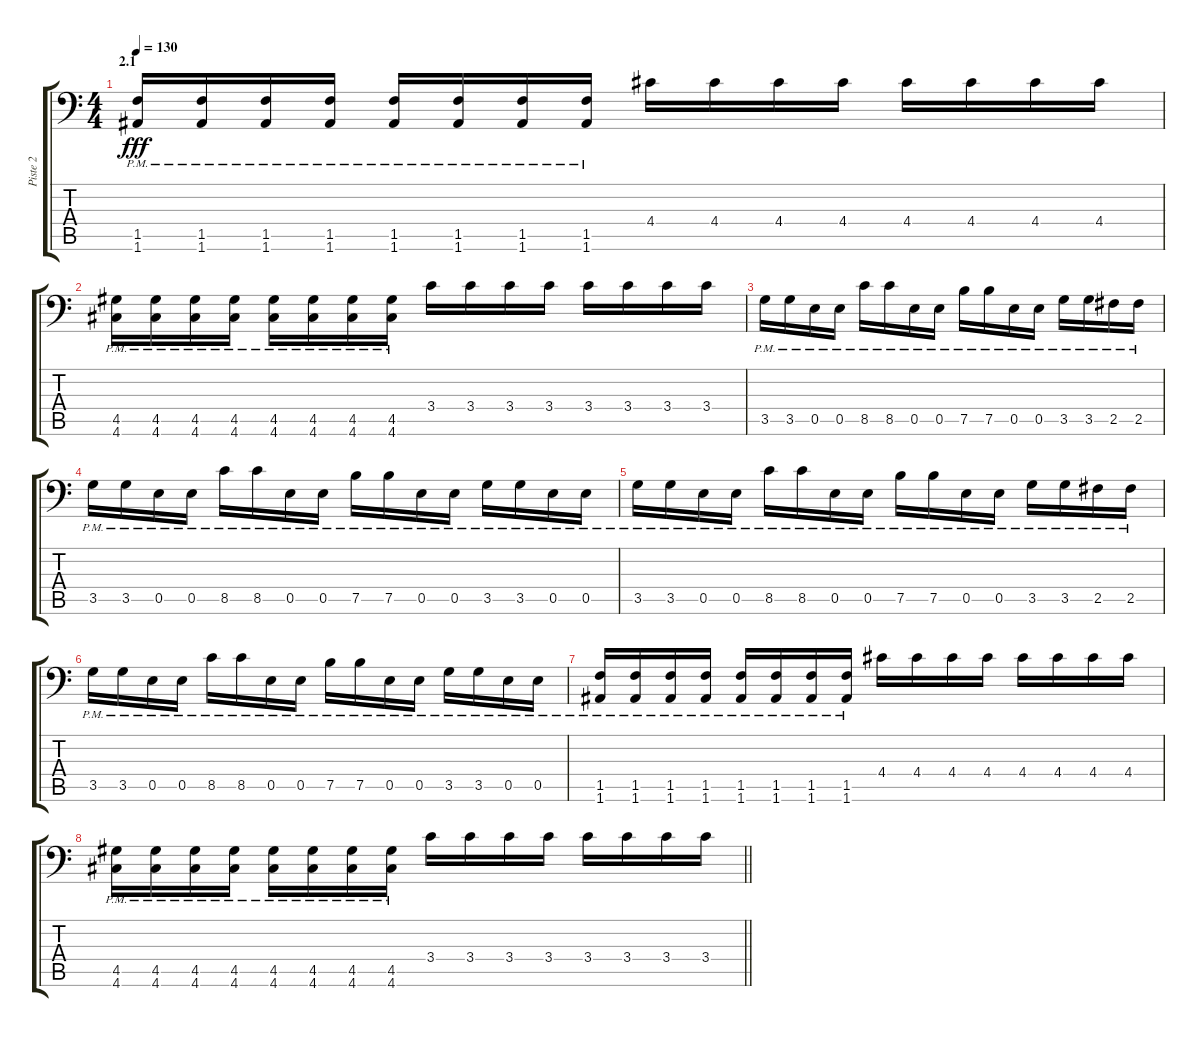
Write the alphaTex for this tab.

\track ("Piste 2" "Piste 2") {instrument distortionguitar}
\staff {score tabs}
\tuning (B3 Gb3 D3 A2 E2 A1) {hide}
\ts (4 4)
\section ("" "2.1")
\tempo 130
\clef f4
\ks c
(1.5{pm} 1.6{pm}).16{dy fff} (1.5{pm} 1.6{pm}).16 (1.5{pm} 1.6{pm}).16 (1.5{pm} 1.6{pm}).16 (1.5{pm} 1.6{pm}).16 (1.5{pm} 1.6{pm}).16 (1.5{pm} 1.6{pm}).16 (1.5{pm} 1.6{pm}).16 4.4.16 4.4.16 4.4.16 4.4.16 4.4.16 4.4.16 4.4.16 4.4.16 |
(4.5{pm} 4.6{pm}).16 (4.5{pm} 4.6{pm}).16 (4.5{pm} 4.6{pm}).16 (4.5{pm} 4.6{pm}).16 (4.5{pm} 4.6{pm}).16 (4.5{pm} 4.6{pm}).16 (4.5{pm} 4.6{pm}).16 (4.5{pm} 4.6{pm}).16 3.4.16 3.4.16 3.4.16 3.4.16 3.4.16 3.4.16 3.4.16 3.4.16 |
3.5{pm}.16 3.5{pm}.16 0.5{pm}.16 0.5{pm}.16 8.5{pm}.16 8.5{pm}.16 0.5{pm}.16 0.5{pm}.16 7.5{pm}.16 7.5{pm}.16 0.5{pm}.16 0.5{pm}.16 3.5{pm}.16 3.5{pm}.16 2.5{pm}.16 2.5{pm}.16 |
3.5{pm}.16 3.5{pm}.16 0.5{pm}.16 0.5{pm}.16 8.5{pm}.16 8.5{pm}.16 0.5{pm}.16 0.5{pm}.16 7.5{pm}.16 7.5{pm}.16 0.5{pm}.16 0.5{pm}.16 3.5{pm}.16 3.5{pm}.16 0.5{pm}.16 0.5{pm}.16 |
3.5{pm}.16 3.5{pm}.16 0.5{pm}.16 0.5{pm}.16 8.5{pm}.16 8.5{pm}.16 0.5{pm}.16 0.5{pm}.16 7.5{pm}.16 7.5{pm}.16 0.5{pm}.16 0.5{pm}.16 3.5{pm}.16 3.5{pm}.16 2.5{pm}.16 2.5{pm}.16 |
3.5{pm}.16 3.5{pm}.16 0.5{pm}.16 0.5{pm}.16 8.5{pm}.16 8.5{pm}.16 0.5{pm}.16 0.5{pm}.16 7.5{pm}.16 7.5{pm}.16 0.5{pm}.16 0.5{pm}.16 3.5{pm}.16 3.5{pm}.16 0.5{pm}.16 0.5{pm}.16 |
(1.5{pm} 1.6{pm}).16 (1.5{pm} 1.6{pm}).16 (1.5{pm} 1.6{pm}).16 (1.5{pm} 1.6{pm}).16 (1.5{pm} 1.6{pm}).16 (1.5{pm} 1.6{pm}).16 (1.5{pm} 1.6{pm}).16 (1.5{pm} 1.6{pm}).16 4.4.16 4.4.16 4.4.16 4.4.16 4.4.16 4.4.16 4.4.16 4.4.16 |
\barLineRight lightlight
(4.5{pm} 4.6{pm}).16 (4.5{pm} 4.6{pm}).16 (4.5{pm} 4.6{pm}).16 (4.5{pm} 4.6{pm}).16 (4.5{pm} 4.6{pm}).16 (4.5{pm} 4.6{pm}).16 (4.5{pm} 4.6{pm}).16 (4.5{pm} 4.6{pm}).16 3.4.16 3.4.16 3.4.16 3.4.16 3.4.16 3.4.16 3.4.16 3.4.16
